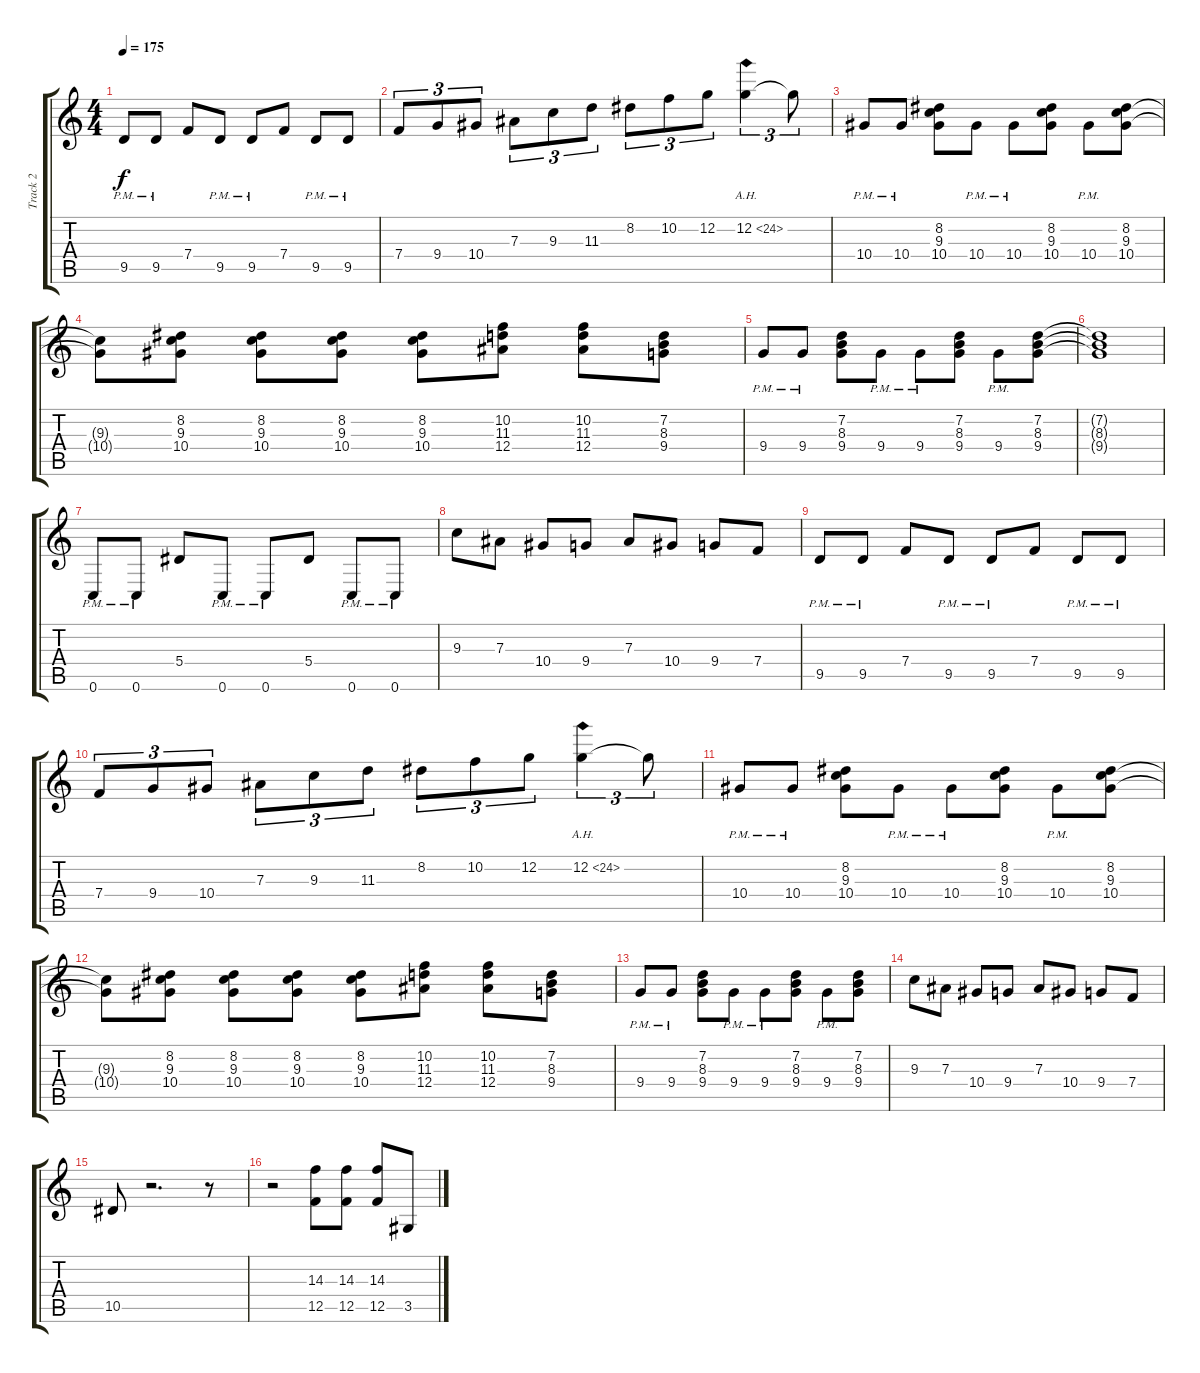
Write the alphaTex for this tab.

\track ("Track 2" "Track 2") {instrument distortionguitar}
\staff {score tabs}
\tuning (C4 G3 Eb3 Bb2 F2 C2) {hide}
\ts (4 4)
\tempo 175
\clef g2
\ks c
9.5{pm}.8{dy f} 9.5{pm}.8 7.4.8 9.5{pm}.8 9.5{pm}.8 7.4.8 9.5{pm}.8 9.5{pm}.8 |
7.4.8{tu (3 2)} 9.4.8{tu (3 2)} 10.4.8{tu (3 2)} 7.3.8{tu (3 2)} 9.3.8{tu (3 2)} 11.3.8{tu (3 2)} 8.2.8{tu (3 2)} 10.2.8{tu (3 2)} 12.2.8{tu (3 2)} 12.2{ah 12}.4{tu (3 2)} 12.2{t}.8{tu (3 2)} |
10.4{pm}.8 10.4{pm}.8 (8.2 9.3 10.4).8 10.4{pm}.8 10.4{pm}.8 (8.2 9.3 10.4).8 10.4{pm}.8 (8.2 9.3 10.4).8 |
(9.3{t} 10.4{t}).8 (8.2 9.3 10.4).8 (8.2 9.3 10.4).8 (8.2 9.3 10.4).8 (8.2 9.3 10.4).8 (10.2 11.3 12.4).8 (10.2 11.3 12.4).8 (7.2 8.3 9.4).8 |
9.4{pm}.8 9.4{pm}.8 (7.2 8.3 9.4).8 9.4{pm}.8 9.4{pm}.8 (7.2 8.3 9.4).8 9.4{pm}.8 (7.2 8.3 9.4).8 |
(7.2{t} 8.3{t} 9.4{t}).1 |
0.6{pm}.8 0.6{pm}.8 5.4.8 0.6{pm}.8 0.6{pm}.8 5.4.8 0.6{pm}.8 0.6{pm}.8 |
9.3.8 7.3.8 10.4.8 9.4.8 7.3.8 10.4.8 9.4.8 7.4.8 |
9.5{pm}.8 9.5{pm}.8 7.4.8 9.5{pm}.8 9.5{pm}.8 7.4.8 9.5{pm}.8 9.5{pm}.8 |
7.4.8{tu (3 2)} 9.4.8{tu (3 2)} 10.4.8{tu (3 2)} 7.3.8{tu (3 2)} 9.3.8{tu (3 2)} 11.3.8{tu (3 2)} 8.2.8{tu (3 2)} 10.2.8{tu (3 2)} 12.2.8{tu (3 2)} 12.2{ah 12}.4{tu (3 2)} 12.2{t}.8{tu (3 2)} |
10.4{pm}.8 10.4{pm}.8 (8.2 9.3 10.4).8 10.4{pm}.8 10.4{pm}.8 (8.2 9.3 10.4).8 10.4{pm}.8 (8.2 9.3 10.4).8 |
(9.3{t} 10.4{t}).8 (8.2 9.3 10.4).8 (8.2 9.3 10.4).8 (8.2 9.3 10.4).8 (8.2 9.3 10.4).8 (10.2 11.3 12.4).8 (10.2 11.3 12.4).8 (7.2 8.3 9.4).8 |
9.4{pm}.8 9.4{pm}.8 (7.2 8.3 9.4).8 9.4{pm}.8 9.4{pm}.8 (7.2 8.3 9.4).8 9.4{pm}.8 (7.2 8.3 9.4).8 |
9.3.8 7.3.8 10.4.8 9.4.8 7.3.8 10.4.8 9.4.8 7.4.8 |
10.5.8 r.2{d} r.8 |
r.2 (14.3 12.5).8 (14.3 12.5).8 (14.3 12.5).8 3.5.8
